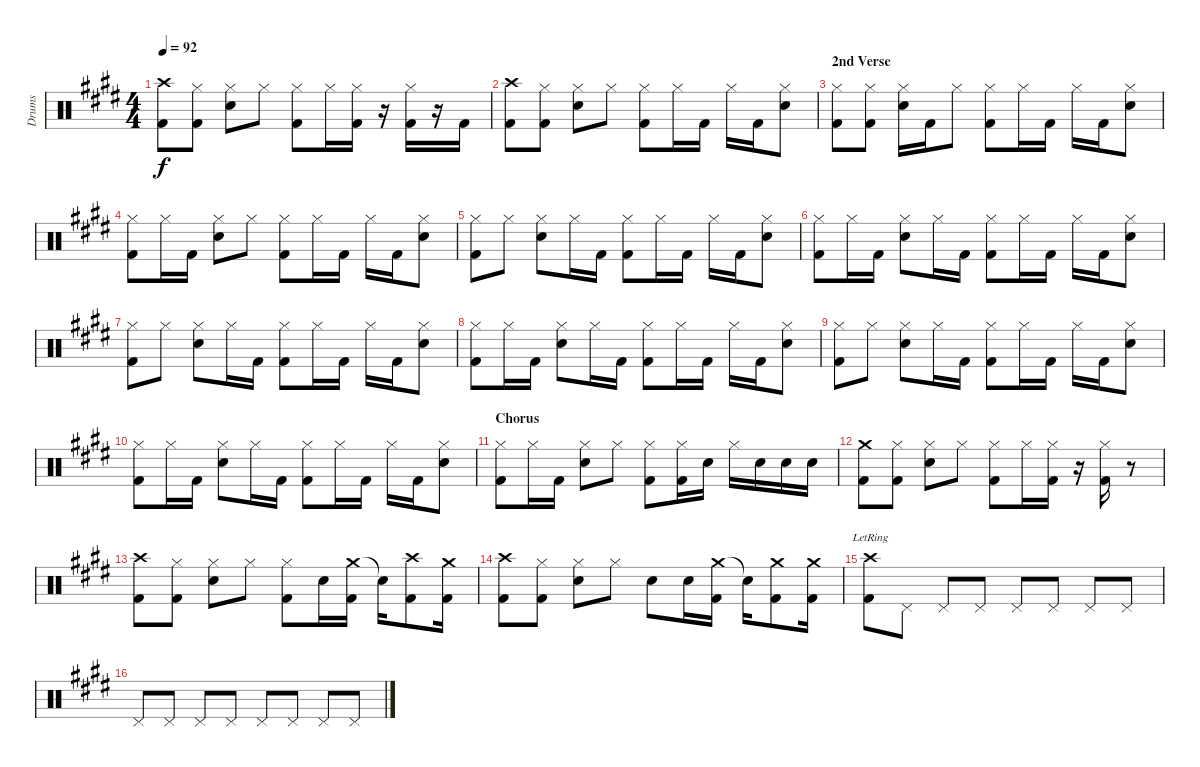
\track ("Drums" "Drums") {instrument percussion}
\staff {score}
\articulation defaults
\ts (4 4)
\tempo 92
\clef neutral
\ks e
("Crash high (hit)" "Kick (hit) 2").8{dy f} ("Hi-Hat (closed)" "Kick (hit) 2").8 ("Hi-Hat (closed)" "Snare (hit) 2").8 "Hi-Hat (closed)".8 ("Hi-Hat (closed)" "Kick (hit) 2").8 "Hi-Hat (closed)".16 ("Hi-Hat (closed)" "Kick (hit) 2").16 r.16 ("Hi-Hat (closed)" "Kick (hit) 2").16 r.16 "Kick (hit) 2".16 |
("Crash high (hit)" "Kick (hit) 2").8 ("Hi-Hat (closed)" "Kick (hit) 2").8 ("Hi-Hat (closed)" "Snare (hit) 2").8 "Hi-Hat (closed)".8 ("Hi-Hat (closed)" "Kick (hit) 2").8 "Hi-Hat (closed)".16 "Kick (hit) 2".16 "Hi-Hat (closed)".16 "Kick (hit) 2".16 ("Hi-Hat (closed)" "Snare (hit) 2").8 |
\section ("" "2nd Verse")
("Hi-Hat (closed)" "Kick (hit) 2").8 ("Hi-Hat (closed)" "Kick (hit) 2").8 ("Hi-Hat (closed)" "Snare (hit) 2").16 "Kick (hit) 2".16 "Hi-Hat (closed)".8 ("Hi-Hat (closed)" "Kick (hit) 2").8 "Hi-Hat (closed)".16 "Kick (hit) 2".16 "Hi-Hat (closed)".16 "Kick (hit) 2".16 ("Hi-Hat (closed)" "Snare (hit) 2").8 |
("Hi-Hat (closed)" "Kick (hit) 2").8 "Hi-Hat (closed)".16 "Kick (hit) 2".16 ("Hi-Hat (closed)" "Snare (hit) 2").8 "Hi-Hat (closed)".8 ("Hi-Hat (closed)" "Kick (hit) 2").8 "Hi-Hat (closed)".16 "Kick (hit) 2".16 "Hi-Hat (closed)".16 "Kick (hit) 2".16 ("Hi-Hat (closed)" "Snare (hit) 2").8 |
("Hi-Hat (closed)" "Kick (hit) 2").8 "Hi-Hat (closed)".8 ("Hi-Hat (closed)" "Snare (hit) 2").8 "Hi-Hat (closed)".16 "Kick (hit) 2".16 ("Hi-Hat (closed)" "Kick (hit) 2").8 "Hi-Hat (closed)".16 "Kick (hit) 2".16 "Hi-Hat (closed)".16 "Kick (hit) 2".16 ("Hi-Hat (closed)" "Snare (hit) 2").8 |
("Hi-Hat (closed)" "Kick (hit) 2").8 "Hi-Hat (closed)".16 "Kick (hit) 2".16 ("Hi-Hat (closed)" "Snare (hit) 2").8 "Hi-Hat (closed)".16 "Kick (hit) 2".16 ("Hi-Hat (closed)" "Kick (hit) 2").8 "Hi-Hat (closed)".16 "Kick (hit) 2".16 "Hi-Hat (closed)".16 "Kick (hit) 2".16 ("Hi-Hat (closed)" "Snare (hit) 2").8 |
("Hi-Hat (closed)" "Kick (hit) 2").8 "Hi-Hat (closed)".8 ("Hi-Hat (closed)" "Snare (hit) 2").8 "Hi-Hat (closed)".16 "Kick (hit) 2".16 ("Hi-Hat (closed)" "Kick (hit) 2").8 "Hi-Hat (closed)".16 "Kick (hit) 2".16 "Hi-Hat (closed)".16 "Kick (hit) 2".16 ("Hi-Hat (closed)" "Snare (hit) 2").8 |
("Hi-Hat (closed)" "Kick (hit) 2").8 "Hi-Hat (closed)".16 "Kick (hit) 2".16 ("Hi-Hat (closed)" "Snare (hit) 2").8 "Hi-Hat (closed)".16 "Kick (hit) 2".16 ("Hi-Hat (closed)" "Kick (hit) 2").8 "Hi-Hat (closed)".16 "Kick (hit) 2".16 "Hi-Hat (closed)".16 "Kick (hit) 2".16 ("Hi-Hat (closed)" "Snare (hit) 2").8 |
("Hi-Hat (closed)" "Kick (hit) 2").8 "Hi-Hat (closed)".8 ("Hi-Hat (closed)" "Snare (hit) 2").8 "Hi-Hat (closed)".16 "Kick (hit) 2".16 ("Hi-Hat (closed)" "Kick (hit) 2").8 "Hi-Hat (closed)".16 "Kick (hit) 2".16 "Hi-Hat (closed)".16 "Kick (hit) 2".16 ("Hi-Hat (closed)" "Snare (hit) 2").8 |
("Hi-Hat (closed)" "Kick (hit) 2").8 "Hi-Hat (closed)".16 "Kick (hit) 2".16 ("Hi-Hat (closed)" "Snare (hit) 2").8 "Hi-Hat (closed)".16 "Kick (hit) 2".16 ("Hi-Hat (closed)" "Kick (hit) 2").8 "Hi-Hat (closed)".16 "Kick (hit) 2".16 "Hi-Hat (closed)".16 "Kick (hit) 2".16 ("Hi-Hat (closed)" "Snare (hit) 2").8 |
\section ("" "Chorus")
("Hi-Hat (closed)" "Kick (hit) 2").8 "Hi-Hat (closed)".16 "Kick (hit) 2".16 ("Hi-Hat (closed)" "Snare (hit) 2").8 "Hi-Hat (closed)".8 ("Hi-Hat (closed)" "Kick (hit) 2").8 ("Hi-Hat (closed)" "Kick (hit) 2").16 "Snare (hit) 2".16 "Hi-Hat (closed)".16 "Snare (hit) 2".16 "Snare (hit) 2".16 "Snare (hit) 2".16 |
("Crash medium (hit)" "Kick (hit) 2").8 ("Hi-Hat (closed)" "Kick (hit) 2").8 ("Hi-Hat (closed)" "Snare (hit) 2").8 "Hi-Hat (closed)".8 ("Hi-Hat (closed)" "Kick (hit) 2").8 "Hi-Hat (closed)".16 ("Hi-Hat (closed)" "Kick (hit) 2").16 r.16 ("Hi-Hat (closed)" "Kick (hit) 2").16 r.8 |
("Crash high (hit)" "Kick (hit) 2").8 ("Hi-Hat (closed)" "Kick (hit) 2").8 ("Hi-Hat (closed)" "Snare (hit) 2").8 "Hi-Hat (closed)".8 ("Hi-Hat (closed)" "Kick (hit) 2").8 "Snare (hit) 2".16 ("Crash medium (hit)" "Kick (hit) 2").16 "Snare (hit)"{t}.16 ("Crash high (hit)" "Kick (hit) 2").8 ("Crash medium (hit)" "Kick (hit) 2").16 |
("Crash high (hit)" "Kick (hit) 2").8 ("Hi-Hat (closed)" "Kick (hit) 2").8 ("Hi-Hat (closed)" "Snare (hit) 2").8 "Hi-Hat (closed)".8 "Snare (hit) 2".8 "Snare (hit) 2".16 ("Crash medium (hit)" "Kick (hit) 2").16 "Snare (hit)"{t}.16 ("Crash medium (hit)" "Kick (hit) 2").8 ("Crash medium (hit)" "Kick (hit) 2").16 |
("Crash high (hit)"{lr} "Kick (hit) 2").8 "Pedal Hi-Hat (hit)".8 "Pedal Hi-Hat (hit)".8 "Pedal Hi-Hat (hit)".8 "Pedal Hi-Hat (hit)".8 "Pedal Hi-Hat (hit)".8 "Pedal Hi-Hat (hit)".8 "Pedal Hi-Hat (hit)".8 |
"Pedal Hi-Hat (hit)".8 "Pedal Hi-Hat (hit)".8 "Pedal Hi-Hat (hit)".8 "Pedal Hi-Hat (hit)".8 "Pedal Hi-Hat (hit)".8 "Pedal Hi-Hat (hit)".8 "Pedal Hi-Hat (hit)".8 "Pedal Hi-Hat (hit)".8
